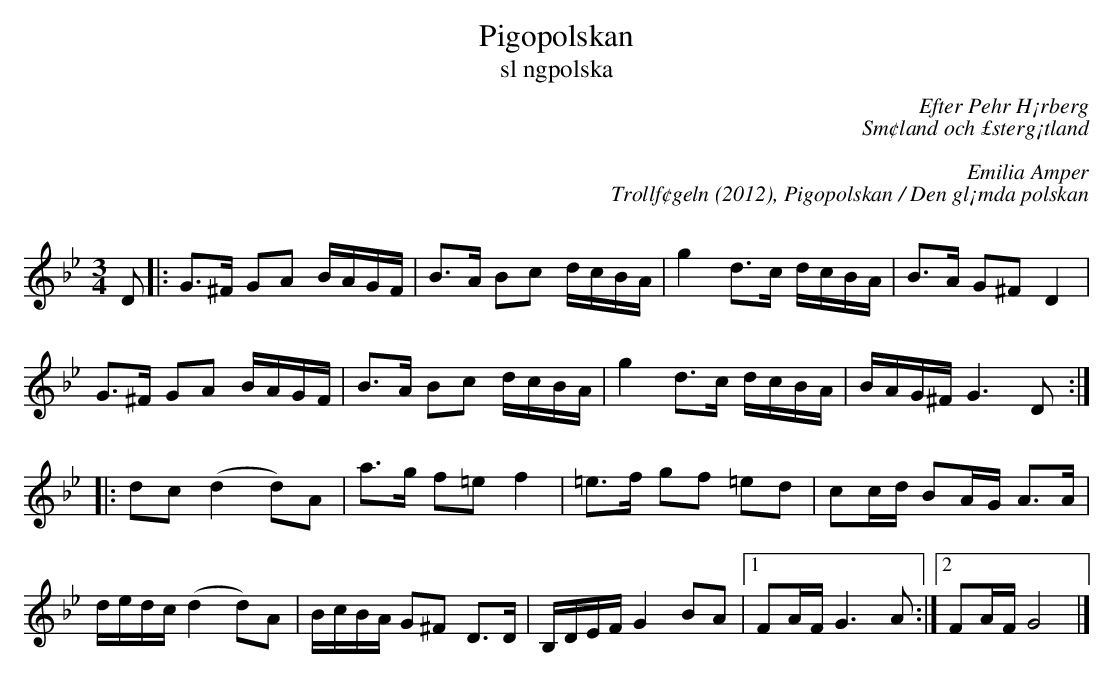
X:1
Q: 60
T: Pigopolskan
T: sl ngpolska
C: Efter Pehr H¡rberg
C: Sm¢land och £sterg¡tland
C:
C: Emilia Amper
C: Trollf¢geln (2012), Pigopolskan / Den gl¡mda polskan
M: 3/4
L: 1/8
K: Gm
D |: G3/^F/ GA B/A/G/F/ | B3/A/ Bc d/c/B/A/ | g2 d3/c/ d/c/B/A/ | B3/A/ G^F D2 |
G3/^F/ GA B/A/G/F/ | B3/A/ Bc d/c/B/A/ | g2 d3/c/ d/c/B/A/ | B/A/G/^F/ G3 D :|
|: dc (d2 d)A | a3/g/ f=e f2 | =e3/f/ gf =ed | cc/d/ BA/G/ A3/A/ |
d/e/d/c/ (d2 d)A | B/c/B/A/ G^F D3/D/ | B,/D/E/F/ G2 BA |[1 FA/F/ G3 A :|[2 FA/F/ G4 |]
